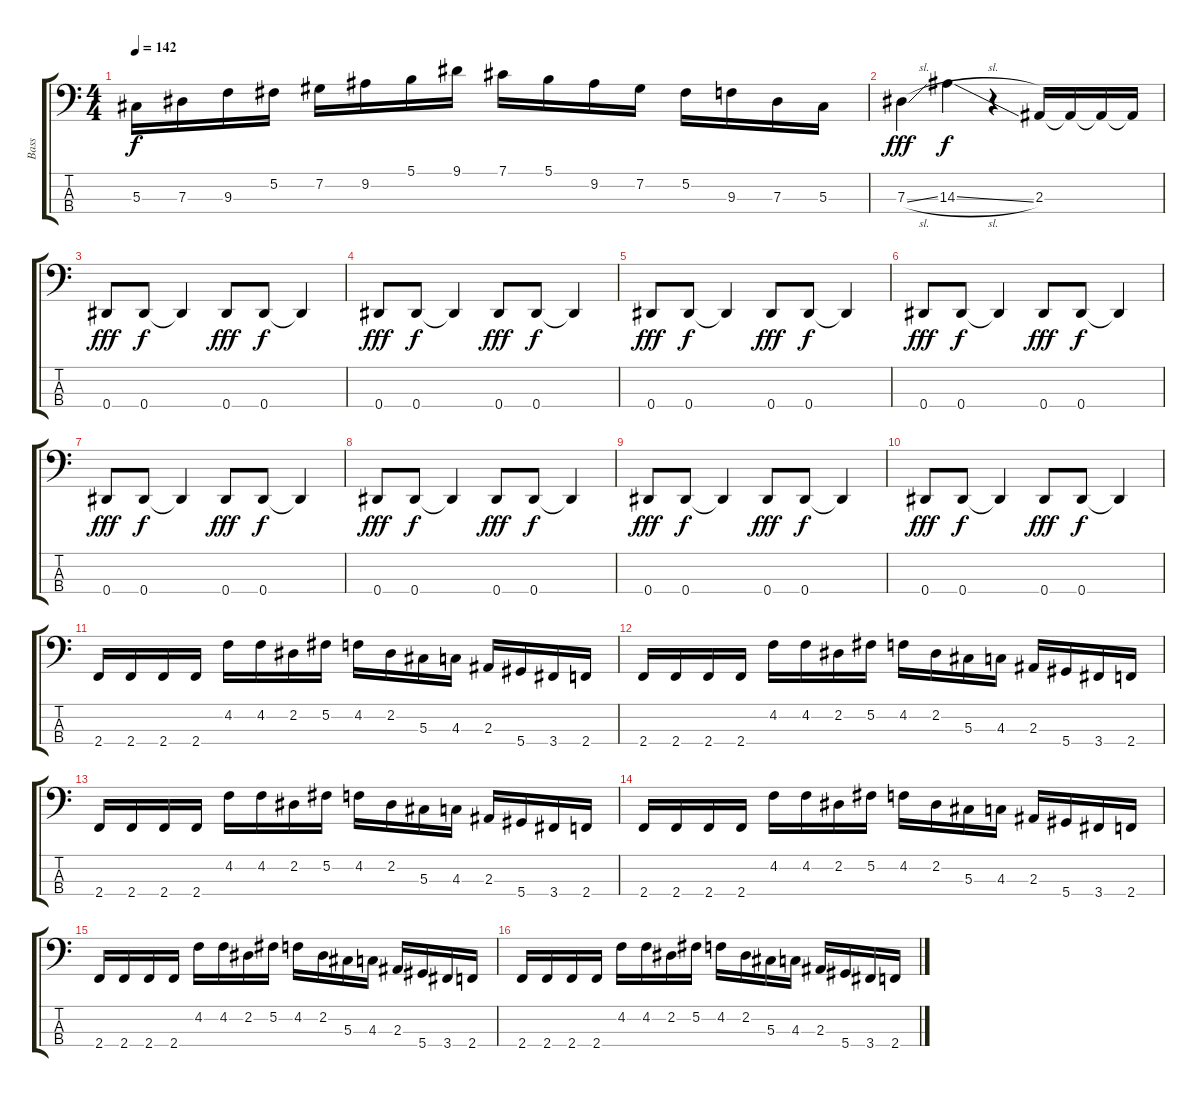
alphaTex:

\track ("Bass" "Bass") {instrument electricbasspick}
\staff {score tabs}
\tuning (Gb2 Db2 Ab1 Eb1) {hide}
\ts (4 4)
\tempo 142
\clef f4
\ks c
5.3.16{dy f} 7.3.16 9.3.16 5.2.16 7.2.16 9.2.16 5.1.16 9.1.16 7.1.16 5.1.16 9.2.16 7.2.16 5.2.16 9.3.16 7.3.16 5.3.16 |
7.3{sl}.4{dy fff} 14.3{sl}.4{dy f} r.4 2.3.16 2.3{t}.16 2.3{t}.16 2.3{t}.16 |
0.4.8{dy fff} 0.4.8{dy f} 0.4{t}.4 0.4.8{dy fff} 0.4.8{dy f} 0.4{t}.4 |
0.4.8{dy fff} 0.4.8{dy f} 0.4{t}.4 0.4.8{dy fff} 0.4.8{dy f} 0.4{t}.4 |
0.4.8{dy fff} 0.4.8{dy f} 0.4{t}.4 0.4.8{dy fff} 0.4.8{dy f} 0.4{t}.4 |
0.4.8{dy fff} 0.4.8{dy f} 0.4{t}.4 0.4.8{dy fff} 0.4.8{dy f} 0.4{t}.4 |
0.4.8{dy fff} 0.4.8{dy f} 0.4{t}.4 0.4.8{dy fff} 0.4.8{dy f} 0.4{t}.4 |
0.4.8{dy fff} 0.4.8{dy f} 0.4{t}.4 0.4.8{dy fff} 0.4.8{dy f} 0.4{t}.4 |
0.4.8{dy fff} 0.4.8{dy f} 0.4{t}.4 0.4.8{dy fff} 0.4.8{dy f} 0.4{t}.4 |
0.4.8{dy fff} 0.4.8{dy f} 0.4{t}.4 0.4.8{dy fff} 0.4.8{dy f} 0.4{t}.4 |
2.4.16 2.4.16 2.4.16 2.4.16 4.2.16 4.2.16 2.2.16 5.2.16 4.2.16 2.2.16 5.3.16 4.3.16 2.3.16 5.4.16 3.4.16 2.4.16 |
2.4.16 2.4.16 2.4.16 2.4.16 4.2.16 4.2.16 2.2.16 5.2.16 4.2.16 2.2.16 5.3.16 4.3.16 2.3.16 5.4.16 3.4.16 2.4.16 |
2.4.16 2.4.16 2.4.16 2.4.16 4.2.16 4.2.16 2.2.16 5.2.16 4.2.16 2.2.16 5.3.16 4.3.16 2.3.16 5.4.16 3.4.16 2.4.16 |
2.4.16 2.4.16 2.4.16 2.4.16 4.2.16 4.2.16 2.2.16 5.2.16 4.2.16 2.2.16 5.3.16 4.3.16 2.3.16 5.4.16 3.4.16 2.4.16 |
2.4.16 2.4.16 2.4.16 2.4.16 4.2.16 4.2.16 2.2.16 5.2.16 4.2.16 2.2.16 5.3.16 4.3.16 2.3.16 5.4.16 3.4.16 2.4.16 |
2.4.16 2.4.16 2.4.16 2.4.16 4.2.16 4.2.16 2.2.16 5.2.16 4.2.16 2.2.16 5.3.16 4.3.16 2.3.16 5.4.16 3.4.16 2.4.16
